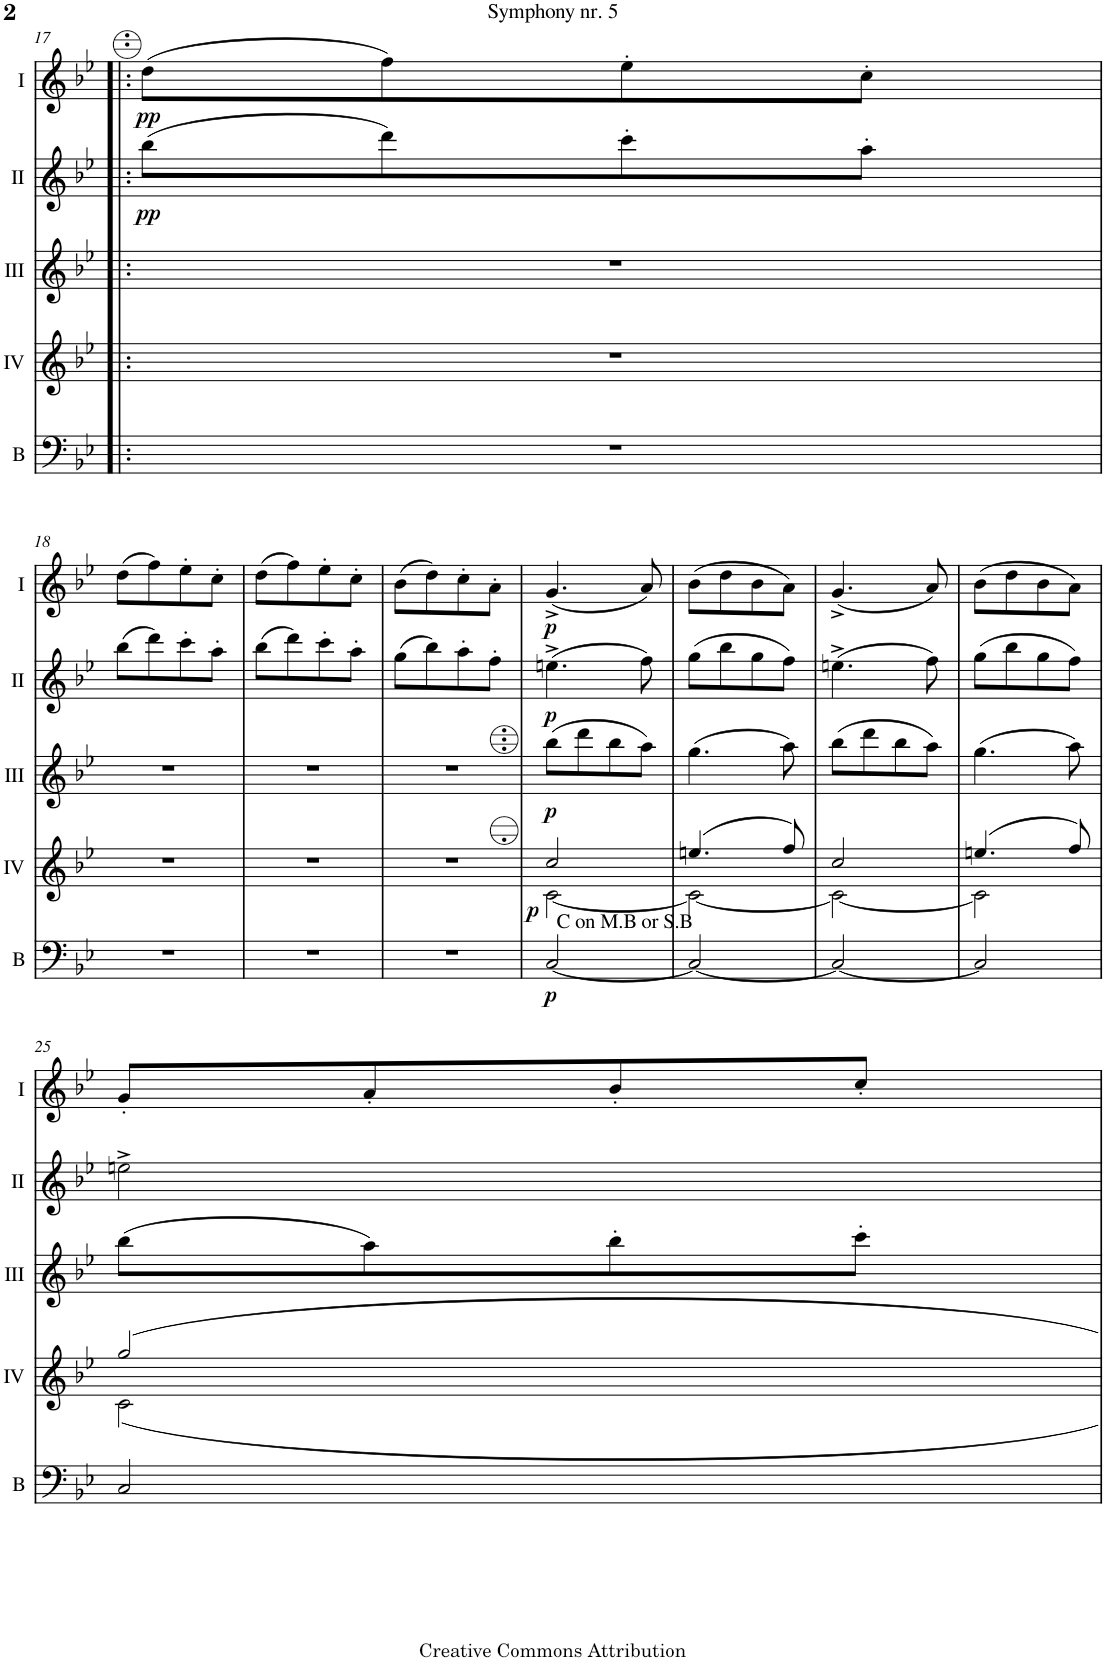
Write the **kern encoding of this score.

**kern	**dynam	**kern	**dynam	**kern	**dynam	**kern	**dynam	**kern	**dynam
*part5	*part5	*part4	*part4	*part3	*part3	*part2	*part2	*part1	*part1
*staff5	*staff5	*staff4	*staff4	*staff3	*staff3	*staff2	*staff2	*staff1	*staff1
*I"Bass	*	*I"Acc. 4	*	*I"Acc. 3	*	*I"Acc. 2	*	*I"Acc. 1	*
*I'B	*	*	*	*	*	*	*	*	*
!!LO:PB:g=z
*clefF4	*	*clefG2	*	*clefG2	*	*clefG2	*	*clefG2	*
*Trd7c12	*	*Trd7c12	*	*	*	*Trd7c12	*	*	*
*k[b-e-]	*	*k[b-e-]	*	*k[b-e-]	*	*k[b-e-]	*	*k[b-e-]	*
*M2/4	*	*M2/4	*	*M2/4	*	*M2/4	*	*M2/4	*
=17!|:	=17!|:	=17!|:	=17!|:	=17!|:	=17!|:	=17!|:	=17!|:	=17!|:	=17!|:
!	!	!	!	!	!	!	!LO:DY:b	!	!LO:DY:b
2r	.	2r	.	2r	.	(8bb-\L	pp	(8dd\L	pp
.	.	.	.	.	.	8ddd\)	.	8ff\)	.
.	.	.	.	.	.	8ccc'\	.	8ee-'\	.
.	.	.	.	.	.	8aa'\J	.	8cc'\J	.
!!LO:LB:g=z
=18	=18	=18	=18	=18	=18	=18	=18	=18	=18
2r	.	2r	.	2r	.	(8bb-\L	.	(8dd\L	.
.	.	.	.	.	.	8ddd\)	.	8ff\)	.
.	.	.	.	.	.	8ccc'\	.	8ee-'\	.
.	.	.	.	.	.	8aa'\J	.	8cc'\J	.
=19	=19	=19	=19	=19	=19	=19	=19	=19	=19
2r	.	2r	.	2r	.	(8bb-\L	.	(8dd\L	.
.	.	.	.	.	.	8ddd\)	.	8ff\)	.
.	.	.	.	.	.	8ccc'\	.	8ee-'\	.
.	.	.	.	.	.	8aa'\J	.	8cc'\J	.
=20	=20	=20	=20	=20	=20	=20	=20	=20	=20
2r	.	2r	.	2r	.	(8gg\L	.	(8b-\L	.
.	.	.	.	.	.	8bb-\)	.	8dd\)	.
.	.	.	.	.	.	8aa'\	.	8cc'\	.
.	.	.	.	.	.	8ff'\J	.	8a'\J	.
=21	=21	=21	=21	=21	=21	=21	=21	=21	=21
*	*	*^	*	*	*	*	*	*	*
!	!	!LO:TX:b:t=C on M.B or S.B	!	!	!	!	!	!	!	!
!	!LO:DY:b	!	!	!LO:DY:b	!	!LO:DY:b	!	!LO:DY:b	!	!LO:DY:b
[2C/	p	2cc/	[2c\	p	(8b-\L	p	(4.een^\	p	(4.g^/	p
.	.	.	.	.	8dd\	.	.	.	.	.
.	.	.	.	.	8b-\	.	.	.	.	.
.	.	.	.	.	8a\J)	.	8ff\)	.	8a/)	.
=22	=22	=22	=22	=22	=22	=22	=22	=22	=22	=22
2C/_	.	(4.een/	2c\_	.	(4.g\	.	(8gg\L	.	(8b-\L	.
.	.	.	.	.	.	.	8bb-\	.	8dd\	.
.	.	.	.	.	.	.	8gg\	.	8b-\	.
.	.	8ff/)	.	.	8a\)	.	8ff\J)	.	8a\J)	.
=23	=23	=23	=23	=23	=23	=23	=23	=23	=23	=23
2C/_	.	2cc/	2c\_	.	(8b-\L	.	(4.een^\	.	(4.g^/	.
.	.	.	.	.	8dd\	.	.	.	.	.
.	.	.	.	.	8b-\	.	.	.	.	.
.	.	.	.	.	8a\J)	.	8ff\)	.	8a/)	.
=24	=24	=24	=24	=24	=24	=24	=24	=24	=24	=24
2C/]	.	(4.een/	2c\]	.	(4.g\	.	(8gg\L	.	(8b-\L	.
.	.	.	.	.	.	.	8bb-\	.	8dd\	.
.	.	.	.	.	.	.	8gg\	.	8b-\	.
.	.	8ff/)	.	.	8a\)	.	8ff\J)	.	8a\J)	.
!!LO:LB:g=z
=25	=25	=25	=25	=25	=25	=25	=25	=25	=25	=25
2C/	.	2gg/	2c\	.	(8b-\L	.	2een^\	.	8g'/L	.
.	.	.	.	.	8a\)	.	.	.	8a'/	.
.	.	.	.	.	8b-'\	.	.	.	8b-'/	.
.	.	.	.	.	8cc'\J	.	.	.	8cc'/J	.
*	*	*v	*v	*	*	*	*	*	*	*
=	=	=	=	=	=	=	=	=	=
*-	*-	*-	*-	*-	*-	*-	*-	*-	*-
